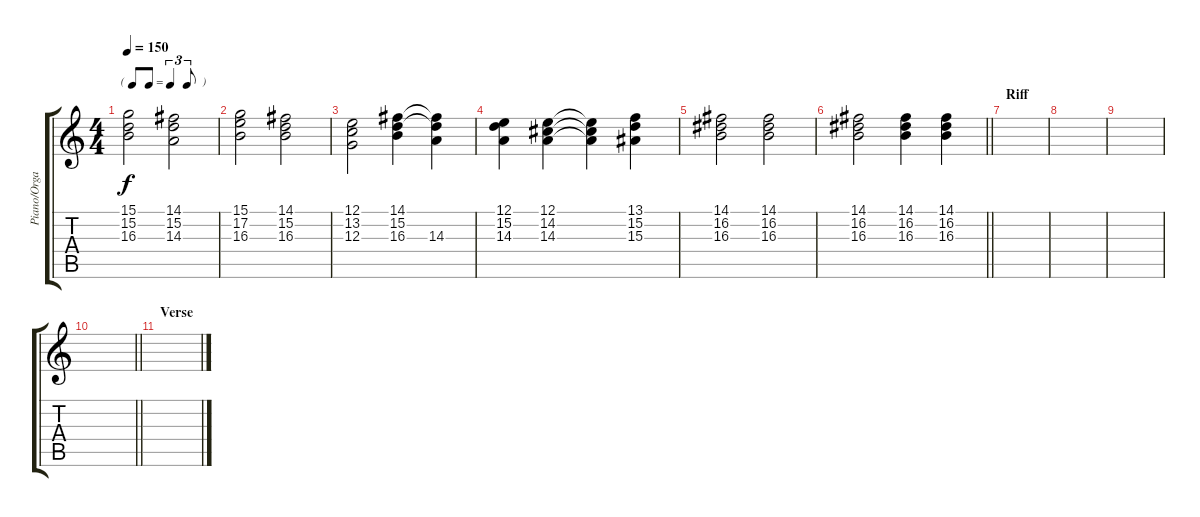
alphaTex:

\track ("Piano/Organ" "Piano/Orga") {instrument acousticgrandpiano}
\staff {score tabs}
\tuning (E4 B3 G3 D3 A2 E2) {hide}
\ts (4 4)
\tf triplet8th
\tempo 150
\clef g2
\ks c
(15.1 15.2 16.3).2{dy f balance 11 instrument rockorgan} (14.1 15.2 14.3).2 |
(15.1 17.2 16.3).2 (14.1 15.2 16.3).2 |
(12.1 13.2 12.3).2 (14.1 15.2 16.3).4 (14.1{t} 15.2{t} 14.3).4 |
(12.1 15.2 14.3).4 (12.1 14.2 14.3).4 (12.1{t} 14.2{t} 14.3{t}).4 (13.1 15.2 15.3).4 |
(14.1 16.2 16.3).2 (14.1 16.2 16.3).2 |
\barLineRight lightlight
(14.1 16.2 16.3).2 (14.1 16.2 16.3).4 (14.1 16.2 16.3).4 |
\section ("" "Riff")
|
|
|
\barLineRight lightlight
|
\section ("" "Verse")
